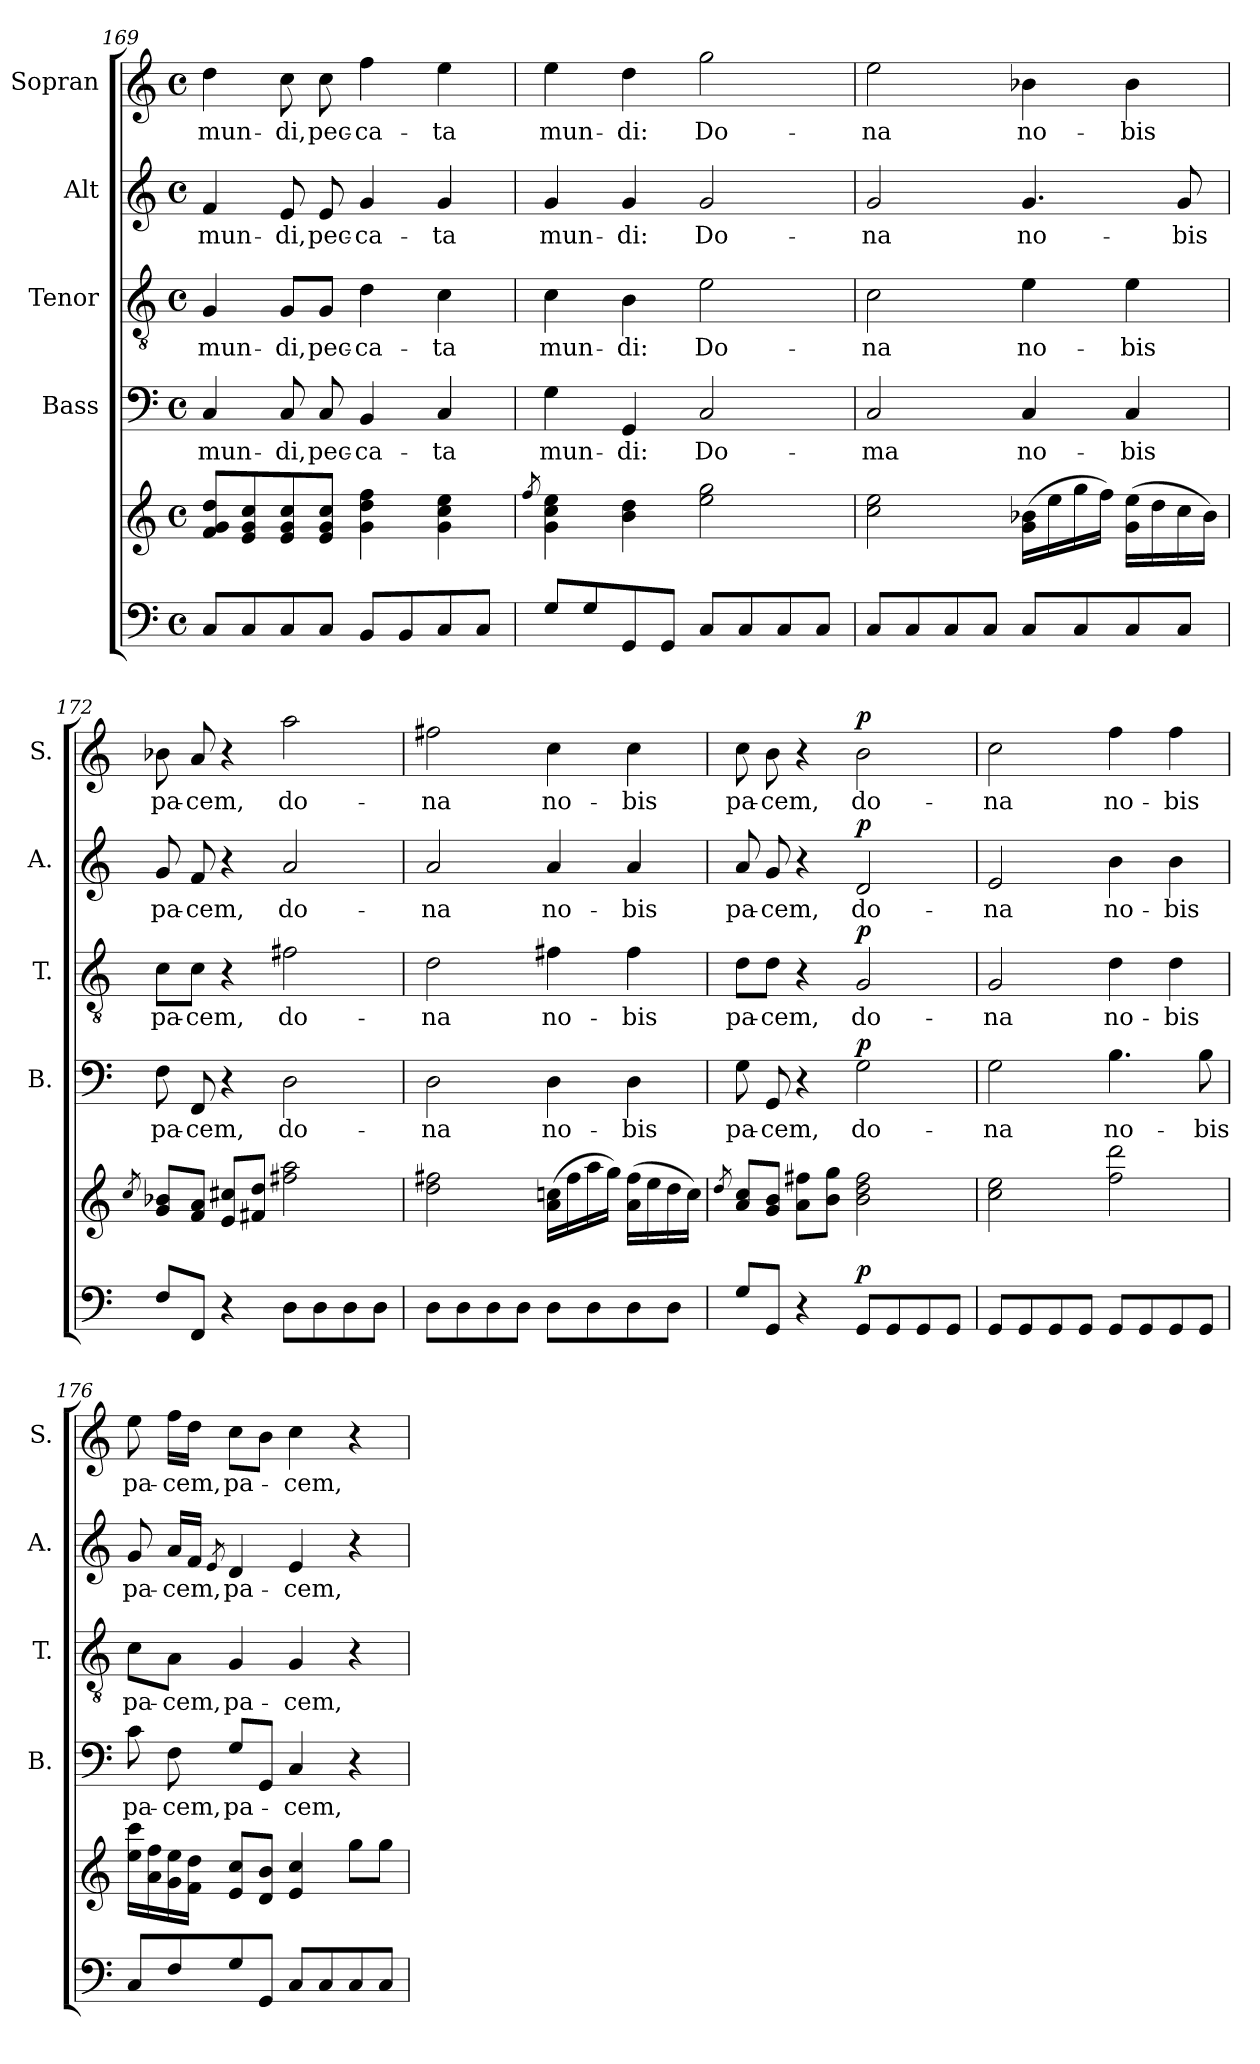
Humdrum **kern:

**kern	**kern	**dynam	**kern	**text	**dynam	**kern	**text	**dynam	**kern	**text	**dynam	**kern	**text	**dynam
*part5	*part5	*part5	*part4	*part4	*part4	*part3	*part3	*part3	*part2	*part2	*part2	*part1	*part1	*part1
*staff6	*staff5	*staff5/6	*staff4	*staff4	*staff4	*staff3	*staff3	*staff3	*staff2	*staff2	*staff2	*staff1	*staff1	*staff1
*	*	*	*I"Bass	*	*	*I"Tenor	*	*	*I"Alt	*	*	*I"Sopran	*	*
*	*	*	*I'B.	*	*	*I'T.	*	*	*I'A.	*	*	*I'S.	*	*
!!LO:PB:g=z
*clefF4	*clefG2	*	*clefF4	*	*	*clefGv2	*	*	*clefG2	*	*	*clefG2	*	*
*k[]	*k[]	*	*k[]	*	*	*k[]	*	*	*k[]	*	*	*k[]	*	*
*C:	*C:	*	*C:	*	*	*C:	*	*	*C:	*	*	*C:	*	*
*M4/4	*M4/4	*	*M4/4	*	*	*M4/4	*	*	*M4/4	*	*	*M4/4	*	*
*met(c)	*met(c)	*	*met(c)	*	*	*met(c)	*	*	*met(c)	*	*	*met(c)	*	*
=169	=169	=169	=169	=169	=169	=169	=169	=169	=169	=169	=169	=169	=169	=169
!	!	!	!	!LO:LY:b	!	!	!LO:LY:b	!	!	!LO:LY:b	!	!	!LO:LY:b	!
8C/L	8f/ 8g/ 8dd/L	.	4C/	mun-	.	4G/	mun-	.	4f/	mun-	.	4dd\	mun-	.
8C/	8e/ 8g/ 8cc/	.	.	.	.	.	.	.	.	.	.	.	.	.
!	!	!	!	!LO:LY:b	!	!	!LO:LY:b	!	!	!LO:LY:b	!	!	!LO:LY:b	!
8C/	8e/ 8g/ 8cc/	.	8C/	-di,	.	8G/L	-di,	.	8e/	-di,	.	8cc\	-di,	.
!	!	!	!	!LO:LY:b	!	!	!LO:LY:b	!	!	!LO:LY:b	!	!	!LO:LY:b	!
8C/J	8e/ 8g/ 8cc/J	.	8C/	pec-	.	8G/J	pec-	.	8e/	pec-	.	8cc\	pec-	.
!	!	!	!	!LO:LY:b	!	!	!LO:LY:b	!	!	!LO:LY:b	!	!	!LO:LY:b	!
8BB/L	4g\ 4dd\ 4ff\	.	4BB/	-ca-	.	4d\	-ca-	.	4g/	-ca-	.	4ff\	-ca-	.
8BB/	.	.	.	.	.	.	.	.	.	.	.	.	.	.
!	!	!	!	!LO:LY:b	!	!	!LO:LY:b	!	!	!LO:LY:b	!	!	!LO:LY:b	!
8C/	4g\ 4cc\ 4ee\	.	4C/	-ta	.	4c\	-ta	.	4g/	-ta	.	4ee\	-ta	.
8C/J	.	.	.	.	.	.	.	.	.	.	.	.	.	.
=170	=170	=170	=170	=170	=170	=170	=170	=170	=170	=170	=170	=170	=170	=170
.	8qff/	.	.	.	.	.	.	.	.	.	.	.	.	.
!	!	!	!	!LO:LY:b	!	!	!LO:LY:b	!	!	!LO:LY:b	!	!	!LO:LY:b	!
8G/L	4g\ 4cc\ 4ee\	.	4G\	mun-	.	4c\	mun-	.	4g/	mun-	.	4ee\	mun-	.
8G/	.	.	.	.	.	.	.	.	.	.	.	.	.	.
!	!	!	!	!LO:LY:b	!	!	!LO:LY:b	!	!	!LO:LY:b	!	!	!LO:LY:b	!
8GG/	4b\ 4dd\	.	4GG/	-di:	.	4B\	-di:	.	4g/	-di:	.	4dd\	-di:	.
8GG/J	.	.	.	.	.	.	.	.	.	.	.	.	.	.
!	!	!	!	!LO:LY:b	!	!	!LO:LY:b	!	!	!LO:LY:b	!	!	!LO:LY:b	!
8C/L	2ee\ 2gg\	.	2C/	Do-	.	2e\	Do-	.	2g/	Do-	.	2gg\	Do-	.
8C/	.	.	.	.	.	.	.	.	.	.	.	.	.	.
8C/	.	.	.	.	.	.	.	.	.	.	.	.	.	.
8C/J	.	.	.	.	.	.	.	.	.	.	.	.	.	.
=171	=171	=171	=171	=171	=171	=171	=171	=171	=171	=171	=171	=171	=171	=171
!	!	!	!	!LO:LY:b	!	!	!LO:LY:b	!	!	!LO:LY:b	!	!	!LO:LY:b	!
8C/L	2cc\ 2ee\	.	2C/	-ma	.	2c\	-na	.	2g/	-na	.	2ee\	-na	.
8C/	.	.	.	.	.	.	.	.	.	.	.	.	.	.
8C/	.	.	.	.	.	.	.	.	.	.	.	.	.	.
8C/J	.	.	.	.	.	.	.	.	.	.	.	.	.	.
!	!	!	!	!LO:LY:b	!	!	!LO:LY:b	!	!	!LO:LY:b	!	!	!LO:LY:b	!
8C/L	(>16g\ 16b-X\LL	.	4C/	no-	.	4e\	no-	.	4.g/	no-	.	4b-X\	no-	.
.	16ee\	.	.	.	.	.	.	.	.	.	.	.	.	.
8C/	16gg\	.	.	.	.	.	.	.	.	.	.	.	.	.
.	16ff\JJ)	.	.	.	.	.	.	.	.	.	.	.	.	.
!	!	!	!	!LO:LY:b	!	!	!LO:LY:b	!	!	!	!	!	!LO:LY:b	!
8C/	(>16g\ 16ee\LL	.	4C/	-bis	.	4e\	-bis	.	.	.	.	4b-\	-bis	.
.	16dd\	.	.	.	.	.	.	.	.	.	.	.	.	.
!	!	!	!	!	!	!	!	!	!	!LO:LY:b	!	!	!	!
8C/J	16cc\	.	.	.	.	.	.	.	8g/	-bis	.	.	.	.
.	16b-\JJ)	.	.	.	.	.	.	.	.	.	.	.	.	.
=172	=172	=172	=172	=172	=172	=172	=172	=172	=172	=172	=172	=172	=172	=172
.	8qcc/	.	.	.	.	.	.	.	.	.	.	.	.	.
!	!	!	!	!LO:LY:b	!	!	!LO:LY:b	!	!	!LO:LY:b	!	!	!LO:LY:b	!
8F/L	8g/ 8b-X/L	.	8F\	pa-	.	8c\L	pa-	.	8g/	pa-	.	8b-X\	pa-	.
!	!	!	!	!LO:LY:b	!	!	!LO:LY:b	!	!	!LO:LY:b	!	!	!LO:LY:b	!
8FF/J	8f/ 8a/J	.	8FF/	-cem,	.	8c\J	-cem,	.	8f/	-cem,	.	8a/	-cem,	.
4r	8e/ 8cc#X/L	.	4r	.	.	4r	.	.	4r	.	.	4r	.	.
.	8f#X/ 8dd/J	.	.	.	.	.	.	.	.	.	.	.	.	.
!	!	!	!	!LO:LY:b	!	!	!LO:LY:b	!	!	!LO:LY:b	!	!	!LO:LY:b	!
8D\L	2ff#X\ 2aa\	.	2D\	do-	.	2f#X\	do-	.	2a/	do-	.	2aa\	do-	.
8D\	.	.	.	.	.	.	.	.	.	.	.	.	.	.
8D\	.	.	.	.	.	.	.	.	.	.	.	.	.	.
8D\J	.	.	.	.	.	.	.	.	.	.	.	.	.	.
!!LO:LB:g=z
=173	=173	=173	=173	=173	=173	=173	=173	=173	=173	=173	=173	=173	=173	=173
!	!	!	!	!LO:LY:b	!	!	!LO:LY:b	!	!	!LO:LY:b	!	!	!LO:LY:b	!
8D\L	2dd\ 2ff#X\	.	2D\	-na	.	2d\	-na	.	2a/	-na	.	2ff#X\	-na	.
8D\	.	.	.	.	.	.	.	.	.	.	.	.	.	.
8D\	.	.	.	.	.	.	.	.	.	.	.	.	.	.
8D\J	.	.	.	.	.	.	.	.	.	.	.	.	.	.
!	!	!	!	!LO:LY:b	!	!	!LO:LY:b	!	!	!LO:LY:b	!	!	!LO:LY:b	!
8D\L	(>16a\ 16ccn\LL	.	4D\	no-	.	4f#X\	no-	.	4a/	no-	.	4cc\	no-	.
.	16ff#\	.	.	.	.	.	.	.	.	.	.	.	.	.
8D\	16aa\	.	.	.	.	.	.	.	.	.	.	.	.	.
.	16gg\JJ)	.	.	.	.	.	.	.	.	.	.	.	.	.
!	!	!	!	!LO:LY:b	!	!	!LO:LY:b	!	!	!LO:LY:b	!	!	!LO:LY:b	!
8D\	(>16a\ 16ff#\LL	.	4D\	-bis	.	4f#\	-bis	.	4a/	-bis	.	4cc\	-bis	.
.	16ee\	.	.	.	.	.	.	.	.	.	.	.	.	.
8D\J	16dd\	.	.	.	.	.	.	.	.	.	.	.	.	.
.	16cc\JJ)	.	.	.	.	.	.	.	.	.	.	.	.	.
=174	=174	=174	=174	=174	=174	=174	=174	=174	=174	=174	=174	=174	=174	=174
.	8qdd/	.	.	.	.	.	.	.	.	.	.	.	.	.
!	!	!	!	!LO:LY:b	!	!	!LO:LY:b	!	!	!LO:LY:b	!	!	!LO:LY:b	!
8G/L	8a/ 8cc/L	.	8G\	pa-	.	8d\L	pa-	.	8a/	pa-	.	8cc\	pa-	.
!	!	!	!	!LO:LY:b	!	!	!LO:LY:b	!	!	!LO:LY:b	!	!	!LO:LY:b	!
8GG/J	8g/ 8b/J	.	8GG/	-cem,	.	8d\J	-cem,	.	8g/	-cem,	.	8b\	-cem,	.
4r	8a\ 8ff#X\L	.	4r	.	.	4r	.	.	4r	.	.	4r	.	.
.	8b\ 8gg\J	.	.	.	.	.	.	.	.	.	.	.	.	.
!	!	!LO:DY:a=2	!	!LO:LY:b	!LO:DY:a	!	!LO:LY:b	!LO:DY:a	!	!LO:LY:b	!LO:DY:a	!	!LO:LY:b	!LO:DY:a
8GG/L	2b\ 2dd\ 2ff#\	p	2G\	do-	p	2G/	do-	p	2d/	do-	p	2b\	do-	p
8GG/	.	.	.	.	.	.	.	.	.	.	.	.	.	.
8GG/	.	.	.	.	.	.	.	.	.	.	.	.	.	.
8GG/J	.	.	.	.	.	.	.	.	.	.	.	.	.	.
=175	=175	=175	=175	=175	=175	=175	=175	=175	=175	=175	=175	=175	=175	=175
!	!	!	!	!LO:LY:b	!	!	!LO:LY:b	!	!	!LO:LY:b	!	!	!LO:LY:b	!
8GG/L	2cc\ 2ee\	.	2G\	-na	.	2G/	-na	.	2e/	-na	.	2cc\	-na	.
8GG/	.	.	.	.	.	.	.	.	.	.	.	.	.	.
8GG/	.	.	.	.	.	.	.	.	.	.	.	.	.	.
8GG/J	.	.	.	.	.	.	.	.	.	.	.	.	.	.
!	!	!	!	!LO:LY:b	!	!	!LO:LY:b	!	!	!LO:LY:b	!	!	!LO:LY:b	!
8GG/L	2ff\ 2ddd\	.	4.B\	no-	.	4d\	no-	.	4b\	no-	.	4ff\	no-	.
8GG/	.	.	.	.	.	.	.	.	.	.	.	.	.	.
!	!	!	!	!	!	!	!LO:LY:b	!	!	!LO:LY:b	!	!	!LO:LY:b	!
8GG/	.	.	.	.	.	4d\	-bis	.	4b\	-bis	.	4ff\	-bis	.
!	!	!	!	!LO:LY:b	!	!	!	!	!	!	!	!	!	!
8GG/J	.	.	8B\	-bis	.	.	.	.	.	.	.	.	.	.
=176	=176	=176	=176	=176	=176	=176	=176	=176	=176	=176	=176	=176	=176	=176
!	!	!	!	!LO:LY:b	!	!	!LO:LY:b	!	!	!LO:LY:b	!	!	!LO:LY:b	!
8C/L	16ee\ 16ccc\LL	.	8c\	pa-	.	8c\L	pa-	.	8g/	pa-	.	8ee\	pa-	.
.	16a\ 16ff\	.	.	.	.	.	.	.	.	.	.	.	.	.
!	!	!	!	!LO:LY:b	!	!	!LO:LY:b	!	!	!LO:LY:b	!	!	!LO:LY:b	!
8F/	16g\ 16ee\	.	8F\	-cem,	.	8A\J	-cem,	.	16a/LL	-cem,	.	16ff\LL	-cem,	.
.	16f\ 16dd\JJ	.	.	.	.	.	.	.	16f/JJ	.	.	16dd\JJ	.	.
.	.	.	.	.	.	.	.	.	8qe/	.	.	.	.	.
!	!	!	!	!LO:LY:b	!	!	!LO:LY:b	!	!	!LO:LY:b	!	!	!LO:LY:b	!
8G/	8e/ 8cc/L	.	8G/L	pa-	.	4G/	pa-	.	4d/	pa-	.	8cc\L	pa-	.
8GG/J	8d/ 8b/J	.	8GG/J	.	.	.	.	.	.	.	.	8b\J	.	.
!	!	!	!	!LO:LY:b	!	!	!LO:LY:b	!	!	!LO:LY:b	!	!	!LO:LY:b	!
8C/L	4e/ 4cc/	.	4C/	-cem,	.	4G/	-cem,	.	4e/	-cem,	.	4cc\	-cem,	.
8C/	.	.	.	.	.	.	.	.	.	.	.	.	.	.
8C/	8gg\L	.	4r	.	.	4r	.	.	4r	.	.	4r	.	.
8C/J	8gg\J	.	.	.	.	.	.	.	.	.	.	.	.	.
=	=	=	=	=	=	=	=	=	=	=	=	=	=	=
*-	*-	*-	*-	*-	*-	*-	*-	*-	*-	*-	*-	*-	*-	*-
